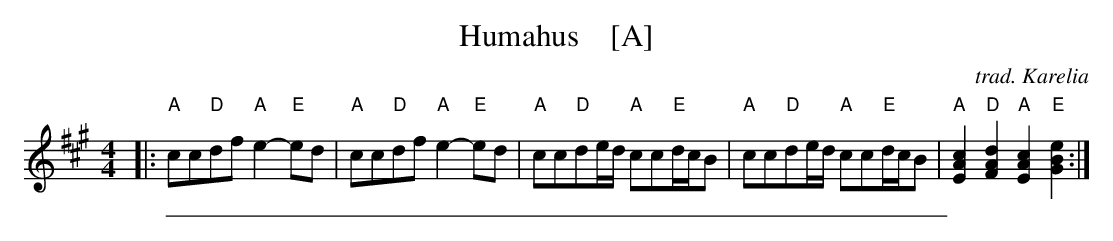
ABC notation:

X:1
T: Humahus    [A]
O: trad. Karelia
M: 4/4
L: 1/8
K: A
|: "A"cc"D"df "A"e2-"E"ed | "A"cc"D"df "A"e2-"E"ed |\
"A"cc"D"de/d/ "A"cc"E"d/c/B | "A"cc"D"de/d/ "A"cc"E"d/c/B |\
"A"[c2A2E2]"D"[d2A2F2] "A"[c2A2E2]"E"[e2B2G2] :|
